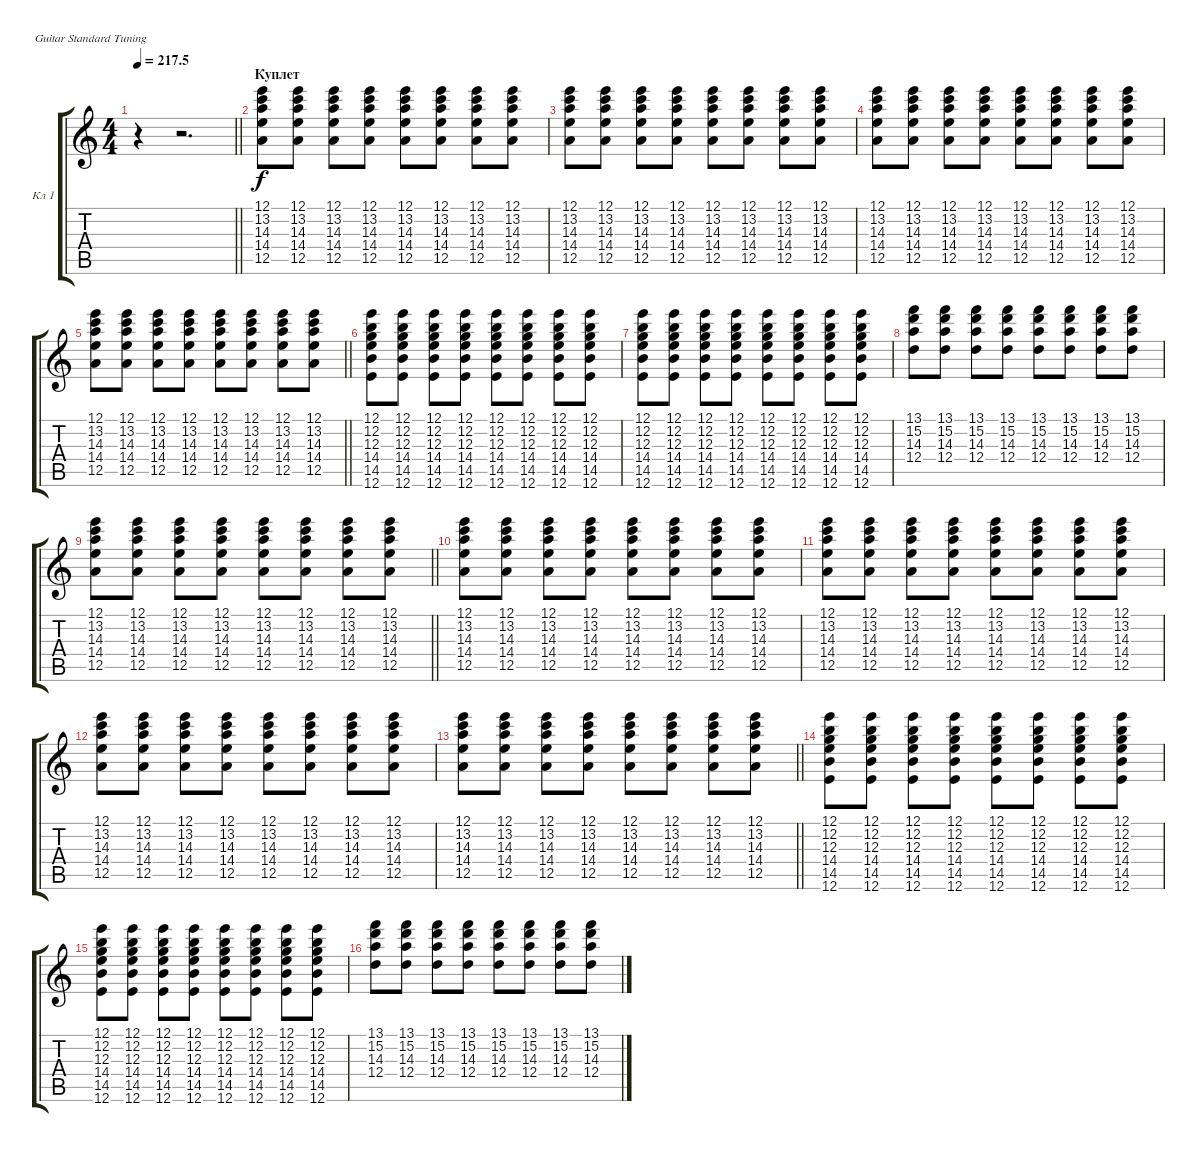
\bracketExtendMode groupsimilarinstruments
\firstSystemTrackNameOrientation horizontal
\otherSystemsTrackNameOrientation horizontal
\track ("Клавиши I" "Кл 1") {instrument electricgrandpiano}
\staff {score tabs}
\tuning (E4 B3 G3 D3 A2 E2)
\displaytranspose 12
\ts (4 4)
\tempo
217.5
\accidentals auto
\clef g2
\ottava regular
\simile none
\barLineRight lightlight
\ks c
r.4{dy fff} r.2{d} |
\section ("" "Куплет")
(12.1 13.2 14.3 14.4 12.5).8{dy f} (12.1 13.2 14.3 14.4 12.5).8 (12.1 13.2 14.3 14.4 12.5).8 (12.1 13.2 14.3 14.4 12.5).8 (12.1 13.2 14.3 14.4 12.5).8 (12.1 13.2 14.3 14.4 12.5).8 (12.1 13.2 14.3 14.4 12.5).8 (12.1 13.2 14.3 14.4 12.5).8 |
(12.1 13.2 14.3 14.4 12.5).8 (12.1 13.2 14.3 14.4 12.5).8 (12.1 13.2 14.3 14.4 12.5).8 (12.1 13.2 14.3 14.4 12.5).8 (12.1 13.2 14.3 14.4 12.5).8 (12.1 13.2 14.3 14.4 12.5).8 (12.1 13.2 14.3 14.4 12.5).8 (12.1 13.2 14.3 14.4 12.5).8 |
(12.1 13.2 14.3 14.4 12.5).8 (12.1 13.2 14.3 14.4 12.5).8 (12.1 13.2 14.3 14.4 12.5).8 (12.1 13.2 14.3 14.4 12.5).8 (12.1 13.2 14.3 14.4 12.5).8 (12.1 13.2 14.3 14.4 12.5).8 (12.1 13.2 14.3 14.4 12.5).8 (12.1 13.2 14.3 14.4 12.5).8 |
\barLineRight lightlight
(12.1 13.2 14.3 14.4 12.5).8 (12.1 13.2 14.3 14.4 12.5).8 (12.1 13.2 14.3 14.4 12.5).8 (12.1 13.2 14.3 14.4 12.5).8 (12.1 13.2 14.3 14.4 12.5).8 (12.1 13.2 14.3 14.4 12.5).8 (12.1 13.2 14.3 14.4 12.5).8 (12.1 13.2 14.3 14.4 12.5).8 |
(12.1 12.2 12.3 14.4 14.5 12.6).8 (12.1 12.2 12.3 14.4 14.5 12.6).8 (12.1 12.2 12.3 14.4 14.5 12.6).8 (12.1 12.2 12.3 14.4 14.5 12.6).8 (12.1 12.2 12.3 14.4 14.5 12.6).8 (12.1 12.2 12.3 14.4 14.5 12.6).8 (12.1 12.2 12.3 14.4 14.5 12.6).8 (12.1 12.2 12.3 14.4 14.5 12.6).8 |
(12.1 12.2 12.3 14.4 14.5 12.6).8 (12.1 12.2 12.3 14.4 14.5 12.6).8 (12.1 12.2 12.3 14.4 14.5 12.6).8 (12.1 12.2 12.3 14.4 14.5 12.6).8 (12.1 12.2 12.3 14.4 14.5 12.6).8 (12.1 12.2 12.3 14.4 14.5 12.6).8 (12.1 12.2 12.3 14.4 14.5 12.6).8 (12.1 12.2 12.3 14.4 14.5 12.6).8 |
(13.1 15.2 14.3 12.4).8 (13.1 15.2 14.3 12.4).8 (13.1 15.2 14.3 12.4).8 (13.1 15.2 14.3 12.4).8 (13.1 15.2 14.3 12.4).8 (13.1 15.2 14.3 12.4).8 (13.1 15.2 14.3 12.4).8 (13.1 15.2 14.3 12.4).8 |
\barLineRight lightlight
(12.1 13.2 14.3 14.4 12.5).8 (12.1 13.2 14.3 14.4 12.5).8 (12.1 13.2 14.3 14.4 12.5).8 (12.1 13.2 14.3 14.4 12.5).8 (12.1 13.2 14.3 14.4 12.5).8 (12.1 13.2 14.3 14.4 12.5).8 (12.1 13.2 14.3 14.4 12.5).8 (12.1 13.2 14.3 14.4 12.5).8 |
(12.1 13.2 14.3 14.4 12.5).8 (12.1 13.2 14.3 14.4 12.5).8 (12.1 13.2 14.3 14.4 12.5).8 (12.1 13.2 14.3 14.4 12.5).8 (12.1 13.2 14.3 14.4 12.5).8 (12.1 13.2 14.3 14.4 12.5).8 (12.1 13.2 14.3 14.4 12.5).8 (12.1 13.2 14.3 14.4 12.5).8 |
(12.1 13.2 14.3 14.4 12.5).8 (12.1 13.2 14.3 14.4 12.5).8 (12.1 13.2 14.3 14.4 12.5).8 (12.1 13.2 14.3 14.4 12.5).8 (12.1 13.2 14.3 14.4 12.5).8 (12.1 13.2 14.3 14.4 12.5).8 (12.1 13.2 14.3 14.4 12.5).8 (12.1 13.2 14.3 14.4 12.5).8 |
(12.1 13.2 14.3 14.4 12.5).8 (12.1 13.2 14.3 14.4 12.5).8 (12.1 13.2 14.3 14.4 12.5).8 (12.1 13.2 14.3 14.4 12.5).8 (12.1 13.2 14.3 14.4 12.5).8 (12.1 13.2 14.3 14.4 12.5).8 (12.1 13.2 14.3 14.4 12.5).8 (12.1 13.2 14.3 14.4 12.5).8 |
\barLineRight lightlight
(12.1 13.2 14.3 14.4 12.5).8 (12.1 13.2 14.3 14.4 12.5).8 (12.1 13.2 14.3 14.4 12.5).8 (12.1 13.2 14.3 14.4 12.5).8 (12.1 13.2 14.3 14.4 12.5).8 (12.1 13.2 14.3 14.4 12.5).8 (12.1 13.2 14.3 14.4 12.5).8 (12.1 13.2 14.3 14.4 12.5).8 |
(12.1 12.2 12.3 14.4 14.5 12.6).8 (12.1 12.2 12.3 14.4 14.5 12.6).8 (12.1 12.2 12.3 14.4 14.5 12.6).8 (12.1 12.2 12.3 14.4 14.5 12.6).8 (12.1 12.2 12.3 14.4 14.5 12.6).8 (12.1 12.2 12.3 14.4 14.5 12.6).8 (12.1 12.2 12.3 14.4 14.5 12.6).8 (12.1 12.2 12.3 14.4 14.5 12.6).8 |
(12.1 12.2 12.3 14.4 14.5 12.6).8 (12.1 12.2 12.3 14.4 14.5 12.6).8 (12.1 12.2 12.3 14.4 14.5 12.6).8 (12.1 12.2 12.3 14.4 14.5 12.6).8 (12.1 12.2 12.3 14.4 14.5 12.6).8 (12.1 12.2 12.3 14.4 14.5 12.6).8 (12.1 12.2 12.3 14.4 14.5 12.6).8 (12.1 12.2 12.3 14.4 14.5 12.6).8 |
(13.1 15.2 14.3 12.4).8 (13.1 15.2 14.3 12.4).8 (13.1 15.2 14.3 12.4).8 (13.1 15.2 14.3 12.4).8 (13.1 15.2 14.3 12.4).8 (13.1 15.2 14.3 12.4).8 (13.1 15.2 14.3 12.4).8 (13.1 15.2 14.3 12.4).8
